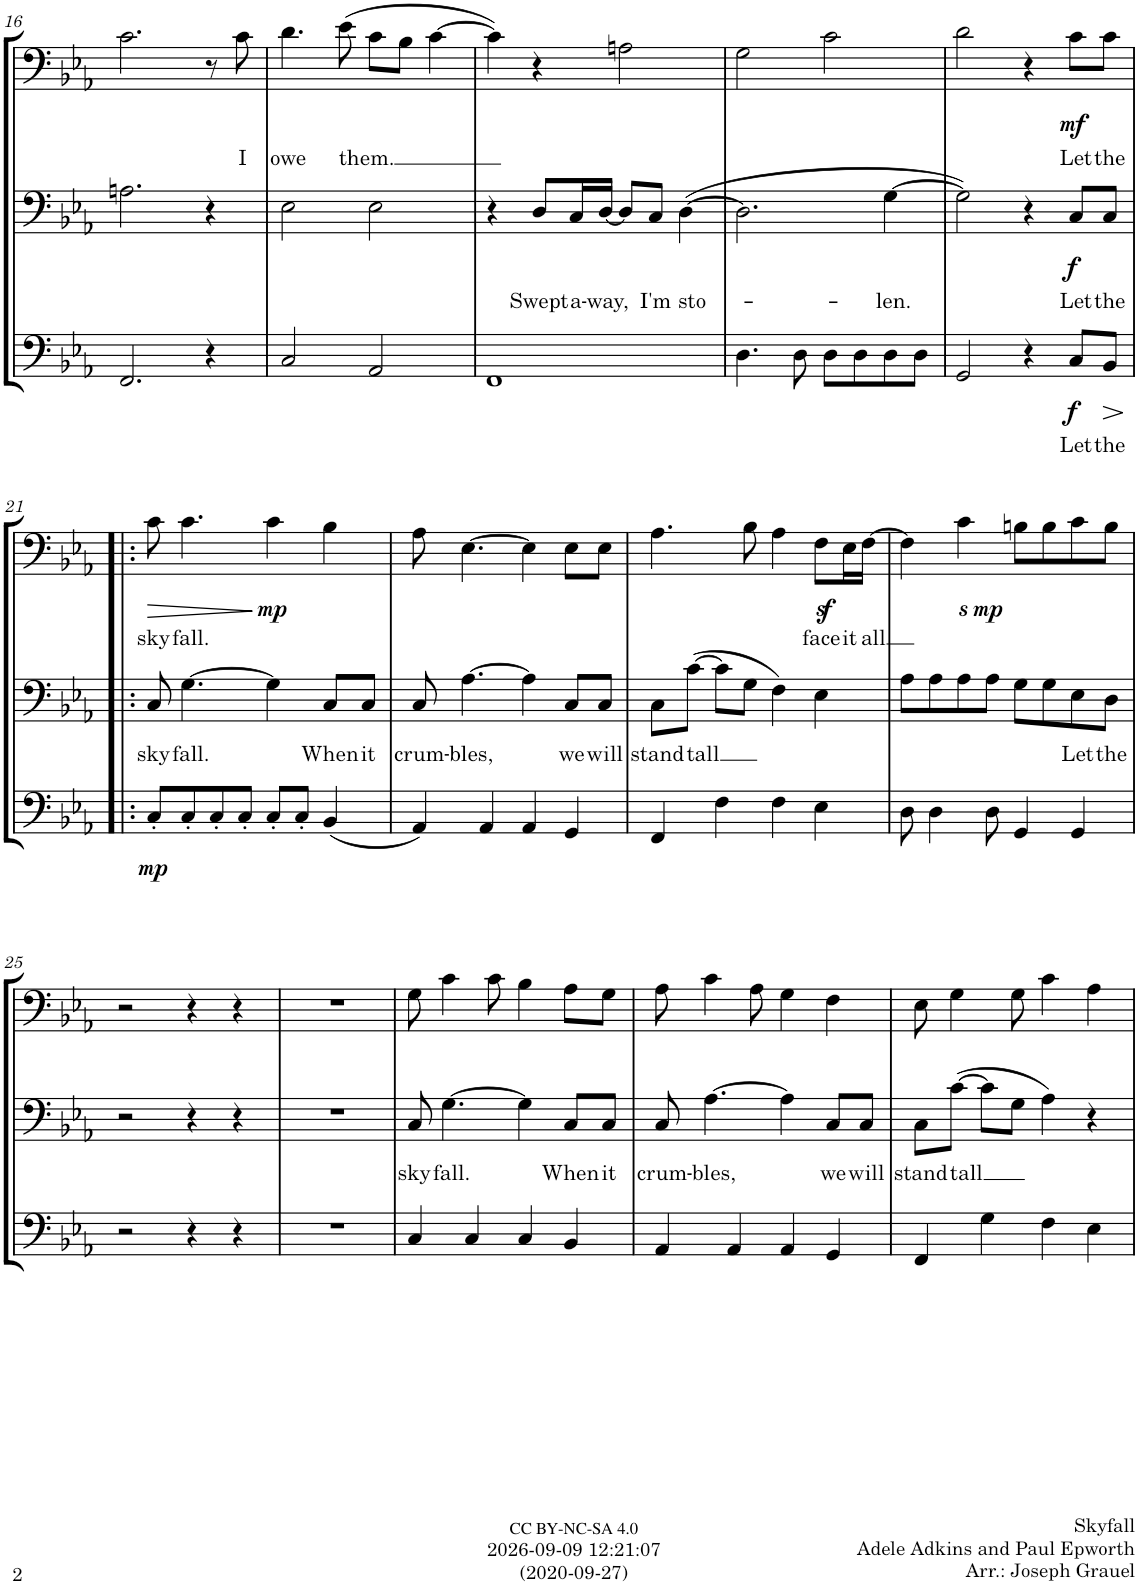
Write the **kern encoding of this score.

**kern	**text	**dynam	**kern	**text	**dynam	**kern	**text	**dynam
*part3	*part3	*part3	*part2	*part2	*part2	*part1	*part1	*part1
*staff3	*staff3	*staff3	*staff2	*staff2	*staff2	*staff1	*staff1	*staff1
*I"Posaune	*	*	*I"Posaune	*	*	*I"Posaune	*	*
!!LO:PB:g=z
*clefF4	*	*	*clefF4	*	*	*clefF4	*	*
*k[b-e-a-]	*	*	*k[b-e-a-]	*	*	*k[b-e-a-]	*	*
*M4/4	*	*	*M4/4	*	*	*M4/4	*	*
=16	=16	=16	=16	=16	=16	=16	=16	=16
2.FF/	.	.	2.An\	.	.	2.c\	.	.
4r	.	.	4r	.	.	8r	.	.
!	!	!	!	!	!	!	!LO:LY:b	!
.	.	.	.	.	.	8c\	I	.
=17	=17	=17	=17	=17	=17	=17	=17	=17
!	!	!	!	!	!	!	!LO:LY:b	!
2C/	.	.	2E-\	.	.	4.d\	owe	.
!	!	!	!	!	!	!	!LO:LY:b	!
.	.	.	.	.	.	(8e-\	them.	.
2AA-/	.	.	2E-\	.	.	8c\L	.	.
.	.	.	.	.	.	8B-\J	.	.
.	.	.	.	.	.	[4c\	.	.
=18	=18	=18	=18	=18	=18	=18	=18	=18
1FF	.	.	4r	.	.	4c\])	.	.
!	!	!	!	!LO:LY:b	!	!	!	!
.	.	.	8D/L	Swept	.	4r	.	.
!	!	!	!	!LO:LY:b	!	!	!	!
.	.	.	16C/L	a-	.	.	.	.
!	!	!	!	!LO:LY:b	!	!	!	!
.	.	.	[16D/JJ	-way,	.	.	.	.
.	.	.	8D/L]	.	.	2An\	.	.
!	!	!	!	!LO:LY:b	!	!	!	!
.	.	.	8C/J	I'm	.	.	.	.
!	!	!	!	!LO:LY:b	!	!	!	!
.	.	.	([4D\	sto-	.	.	.	.
=19	=19	=19	=19	=19	=19	=19	=19	=19
4.D\	.	.	2.D\]	.	.	2G\	.	.
8D\	.	.	.	.	.	.	.	.
8D\L	.	.	.	.	.	2c\	.	.
8D\	.	.	.	.	.	.	.	.
!	!	!	!	!LO:LY:b	!	!	!	!
8D\	.	.	[4G\	-len.	.	.	.	.
8D\J	.	.	.	.	.	.	.	.
=20	=20	=20	=20	=20	=20	=20	=20	=20
2GG/	.	.	2G\])	.	.	2d\	.	.
4r	.	.	4r	.	.	4r	.	.
!	!LO:LY:b	!LO:DY:b	!	!LO:LY:b	!LO:DY:b	!	!LO:LY:b	!LO:DY:b
8C/L	Let	f	8C/L	Let	f	8c\L	Let	mf
!	!LO:LY:b	!LO:HP:b	!	!LO:LY:b	!	!	!LO:LY:b	!
8BB-/J	the	>	8C/J	the	.	8c\J	the	.
.	.	]	.	.	.	.	.	.
!!LO:LB:g=z
=21!|:	=21!|:	=21!|:	=21!|:	=21!|:	=21!|:	=21!|:	=21!|:	=21!|:
!	!	!LO:DY:b	!	!LO:LY:b	!	!	!LO:LY:b	!LO:HP:b
8C'/L	.	mp	8C/	sky	.	8c\	sky	>
!	!	!	!	!LO:LY:b	!	!	!LO:LY:b	!
8C'/	.	.	[4.G\	fall.	.	4.c\	fall.	.
8C'/	.	.	.	.	.	.	.	.
8C'/J	.	.	.	.	.	.	.	.
!	!	!	!	!	!	!	!	!LO:DY:n=1:b
8C'/L	.	.	4G\]	.	.	4c\	.	] mp
8C'/J	.	.	.	.	.	.	.	.
!	!	!	!	!LO:LY:b	!	!	!	!
(4BB-/	.	.	8C/L	When	.	4B-\	.	.
!	!	!	!	!LO:LY:b	!	!	!	!
.	.	.	8C/J	it	.	.	.	.
=22	=22	=22	=22	=22	=22	=22	=22	=22
!	!	!	!	!LO:LY:b	!	!	!	!
4AA-/)	.	.	8C/	crum-	.	8A-\	.	.
!	!	!	!	!LO:LY:b	!	!	!	!
.	.	.	[4.A-\	-bles,	.	[4.E-\	.	.
4AA-/	.	.	.	.	.	.	.	.
4AA-/	.	.	4A-\]	.	.	4E-\]	.	.
!	!	!	!	!LO:LY:b	!	!	!	!
4GG/	.	.	8C/L	we	.	8E-\L	.	.
!	!	!	!	!LO:LY:b	!	!	!	!
.	.	.	8C/J	will	.	8E-\J	.	.
=23	=23	=23	=23	=23	=23	=23	=23	=23
!	!	!	!	!LO:LY:b	!	!	!	!
4FF/	.	.	8C\L	stand	.	4.A-\	.	.
!	!	!	!	!LO:LY:b	!	!	!	!
.	.	.	([8c\J	tall	.	.	.	.
4F\	.	.	8c\L]	.	.	.	.	.
.	.	.	8G\J	.	.	8B-\	.	.
4F\	.	.	4F\)	.	.	4A-\	.	.
!	!	!	!	!	!	!	!LO:LY:b	!LO:DY:b
!	!	!	!	!	!	!	!	!LO:DY:n=1:b
4E-\	.	.	4E-\	.	.	8F\L	face	other-dynamics f
!	!	!	!	!	!	!	!LO:LY:b	!
.	.	.	.	.	.	16E-\L	it	.
!	!	!	!	!	!	!	!LO:LY:b	!
.	.	.	.	.	.	[16F\JJ	all	.
=24	=24	=24	=24	=24	=24	=24	=24	=24
8D\	.	.	8A-\L	.	.	4F\]	.	.
4D\	.	.	8A-\	.	.	.	.	.
!	!	!	!	!	!	!	!	!LO:DY:b
!	!	!	!	!	!	!	!	!LO:DY:n=1:b
.	.	.	8A-\	.	.	4c\	.	mp other-dynamics
8D\	.	.	8A-\J	.	.	.	.	.
4GG/	.	.	8G\L	.	.	8Bn\L	.	.
.	.	.	8G\	.	.	8B\	.	.
!	!	!	!	!LO:LY:b	!	!	!	!
4GG/	.	.	8E-\	Let	.	8c\	.	.
!	!	!	!	!LO:LY:b	!	!	!	!
.	.	.	8D\J	the	.	8B\J	.	.
!!LO:LB:g=z
=25	=25	=25	=25	=25	=25	=25	=25	=25
2r	.	.	2r	.	.	2r	.	.
4r	.	.	4r	.	.	4r	.	.
4r	.	.	4r	.	.	4r	.	.
=26	=26	=26	=26	=26	=26	=26	=26	=26
1r	.	.	1r	.	.	1r	.	.
=27	=27	=27	=27	=27	=27	=27	=27	=27
!	!	!	!	!LO:LY:b	!	!	!	!
4C/	.	.	8C/	sky	.	8G\	.	.
!	!	!	!	!LO:LY:b	!	!	!	!
.	.	.	[4.G\	fall.	.	4c\	.	.
4C/	.	.	.	.	.	.	.	.
.	.	.	.	.	.	8c\	.	.
4C/	.	.	4G\]	.	.	4B-\	.	.
!	!	!	!	!LO:LY:b	!	!	!	!
4BB-/	.	.	8C/L	When	.	8A-\L	.	.
!	!	!	!	!LO:LY:b	!	!	!	!
.	.	.	8C/J	it	.	8G\J	.	.
=28	=28	=28	=28	=28	=28	=28	=28	=28
!	!	!	!	!LO:LY:b	!	!	!	!
4AA-/	.	.	8C/	crum-	.	8A-\	.	.
!	!	!	!	!LO:LY:b	!	!	!	!
.	.	.	[4.A-\	-bles,	.	4c\	.	.
4AA-/	.	.	.	.	.	.	.	.
.	.	.	.	.	.	8A-\	.	.
4AA-/	.	.	4A-\]	.	.	4G\	.	.
!	!	!	!	!LO:LY:b	!	!	!	!
4GG/	.	.	8C/L	we	.	4F\	.	.
!	!	!	!	!LO:LY:b	!	!	!	!
.	.	.	8C/J	will	.	.	.	.
=29	=29	=29	=29	=29	=29	=29	=29	=29
!	!	!	!	!LO:LY:b	!	!	!	!
4FF/	.	.	8C\L	stand	.	8E-\	.	.
!	!	!	!	!LO:LY:b	!	!	!	!
.	.	.	([8c\J	tall	.	4G\	.	.
4G\	.	.	8c\L]	.	.	.	.	.
.	.	.	8G\J	.	.	8G\	.	.
4F\	.	.	4A-\)	.	.	4c\	.	.
4E-\	.	.	4r	.	.	4A-\	.	.
=	=	=	=	=	=	=	=	=
*-	*-	*-	*-	*-	*-	*-	*-	*-
